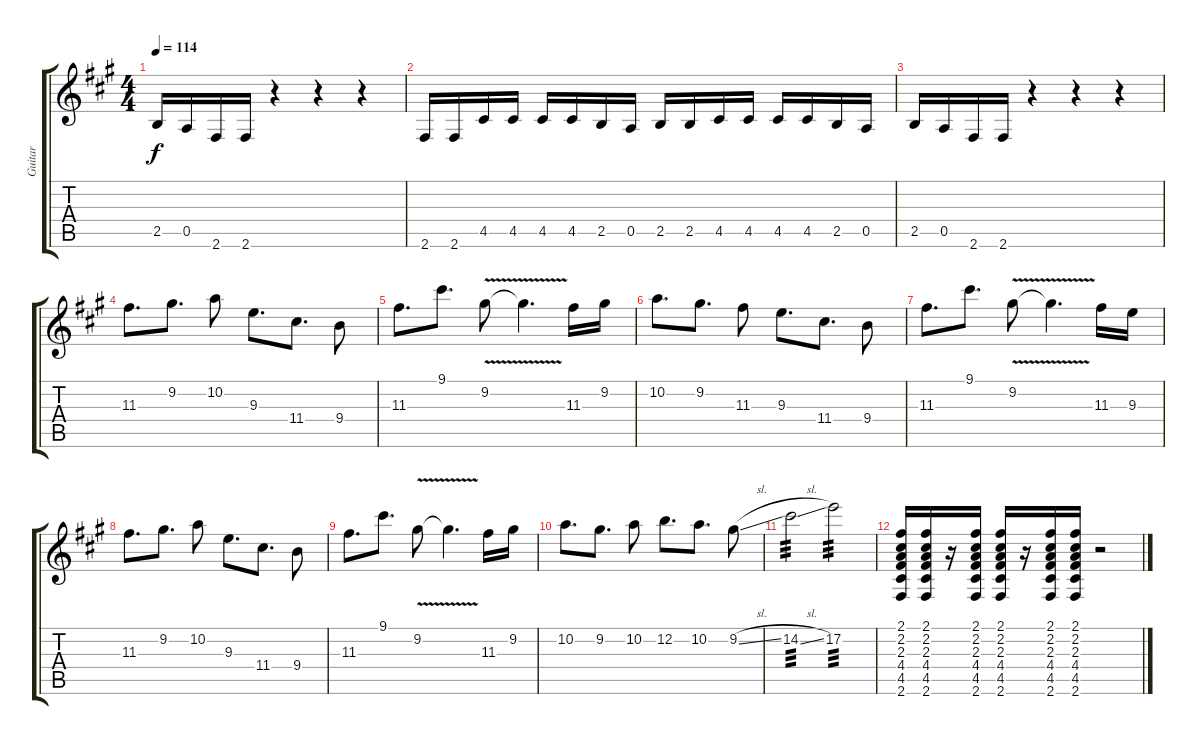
\track ("Guitar" "Guitar") {instrument overdrivenguitar}
\staff {score tabs}
\tuning (E4 B3 G3 D3 A2 E2) {hide}
\ts (4 4)
\tempo 114
\clef g2
\ks a
2.5.16{dy f} 0.5.16 2.6.16 2.6.16 r.4 r.4 r.4 |
2.6.16 2.6.16 4.5.16 4.5.16 4.5.16 4.5.16 2.5.16 0.5.16 2.5.16 2.5.16 4.5.16 4.5.16 4.5.16 4.5.16 2.5.16 0.5.16 |
2.5.16 0.5.16 2.6.16 2.6.16 r.4 r.4 r.4 |
11.3.8{d} 9.2.8{d} 10.2.8 9.3.8{d} 11.4.8{d} 9.4.8 |
11.3.8{d} 9.1.8{d} 9.2{v}.8 9.2{t}.4{d} 11.3.16 9.2.16 |
10.2.8{d} 9.2.8{d} 11.3.8 9.3.8{d} 11.4.8{d} 9.4.8 |
11.3.8{d} 9.1.8{d} 9.2{v}.8 9.2{t}.4{d} 11.3.16 9.3.16 |
11.3.8{d} 9.2.8{d} 10.2.8 9.3.8{d} 11.4.8{d} 9.4.8 |
11.3.8{d} 9.1.8{d} 9.2{v}.8 9.2{t}.4{d} 11.3.16 9.2.16 |
10.2.8{d} 9.2.8{d} 10.2.8 12.2.8{d} 10.2.8{d} 9.2{sl}.8 |
14.2{sl}.2{tp 3} 17.2.2{tp 3} |
(2.1 2.2 2.3 4.4 4.5 2.6).16 (2.1 2.2 2.3 4.4 4.5 2.6).16 r.16 (2.1 2.2 2.3 4.4 4.5 2.6).16 (2.1 2.2 2.3 4.4 4.5 2.6).16 r.16 (2.1 2.2 2.3 4.4 4.5 2.6).16 (2.1 2.2 2.3 4.4 4.5 2.6).16 r.2
